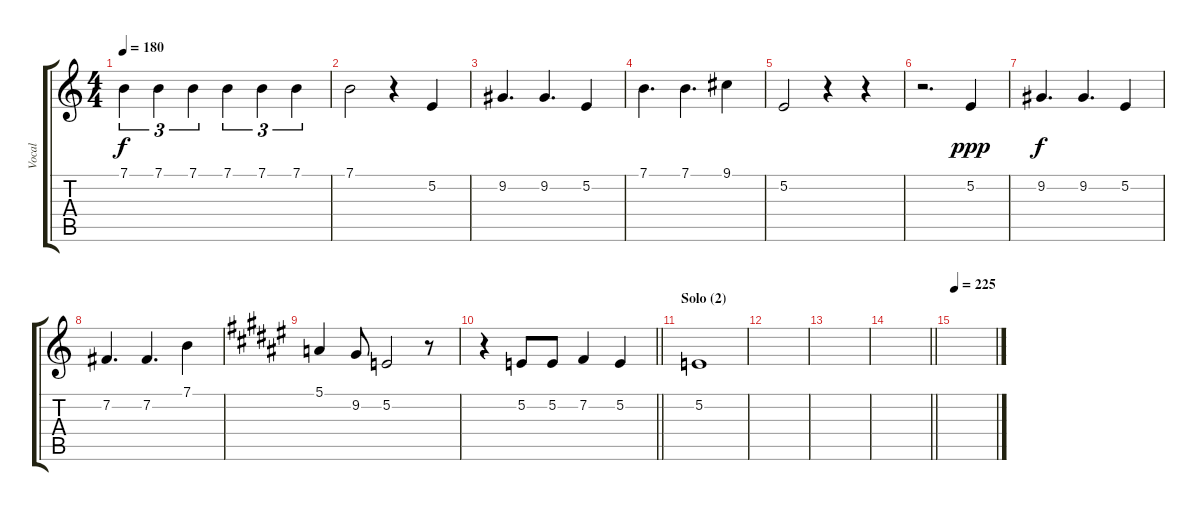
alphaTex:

\track ("Vocal " "Vocal ") {instrument lead2sawtooth}
\staff {score tabs}
\tuning (E4 B3 G3 D3 A2 E2) {hide}
\ts (4 4)
\tempo 180
\clef g2
\ks c
7.1.4{tu (3 2) dy f} 7.1.4{tu (3 2)} 7.1.4{tu (3 2)} 7.1.4{tu (3 2)} 7.1.4{tu (3 2)} 7.1.4{tu (3 2)} |
7.1.2 r.4 5.2.4 |
9.2.4{d} 9.2.4{d} 5.2.4 |
7.1.4{d} 7.1.4{d} 9.1.4 |
5.2.2 r.4 r.4 |
r.2{d} 5.2.4{dy ppp} |
9.2.4{d dy f} 9.2.4{d} 5.2.4 |
7.2.4{d} 7.2.4{d} 7.1.4 |
\ks f#
5.1.4 9.2.8 5.2.2 r.8 |
\barLineRight lightlight
r.4 5.2.8 5.2.8 7.2.4 5.2.4 |
\section ("" "Solo (2)")
5.2.1 |
|
|
\barLineRight lightlight
|
\tempo 225
